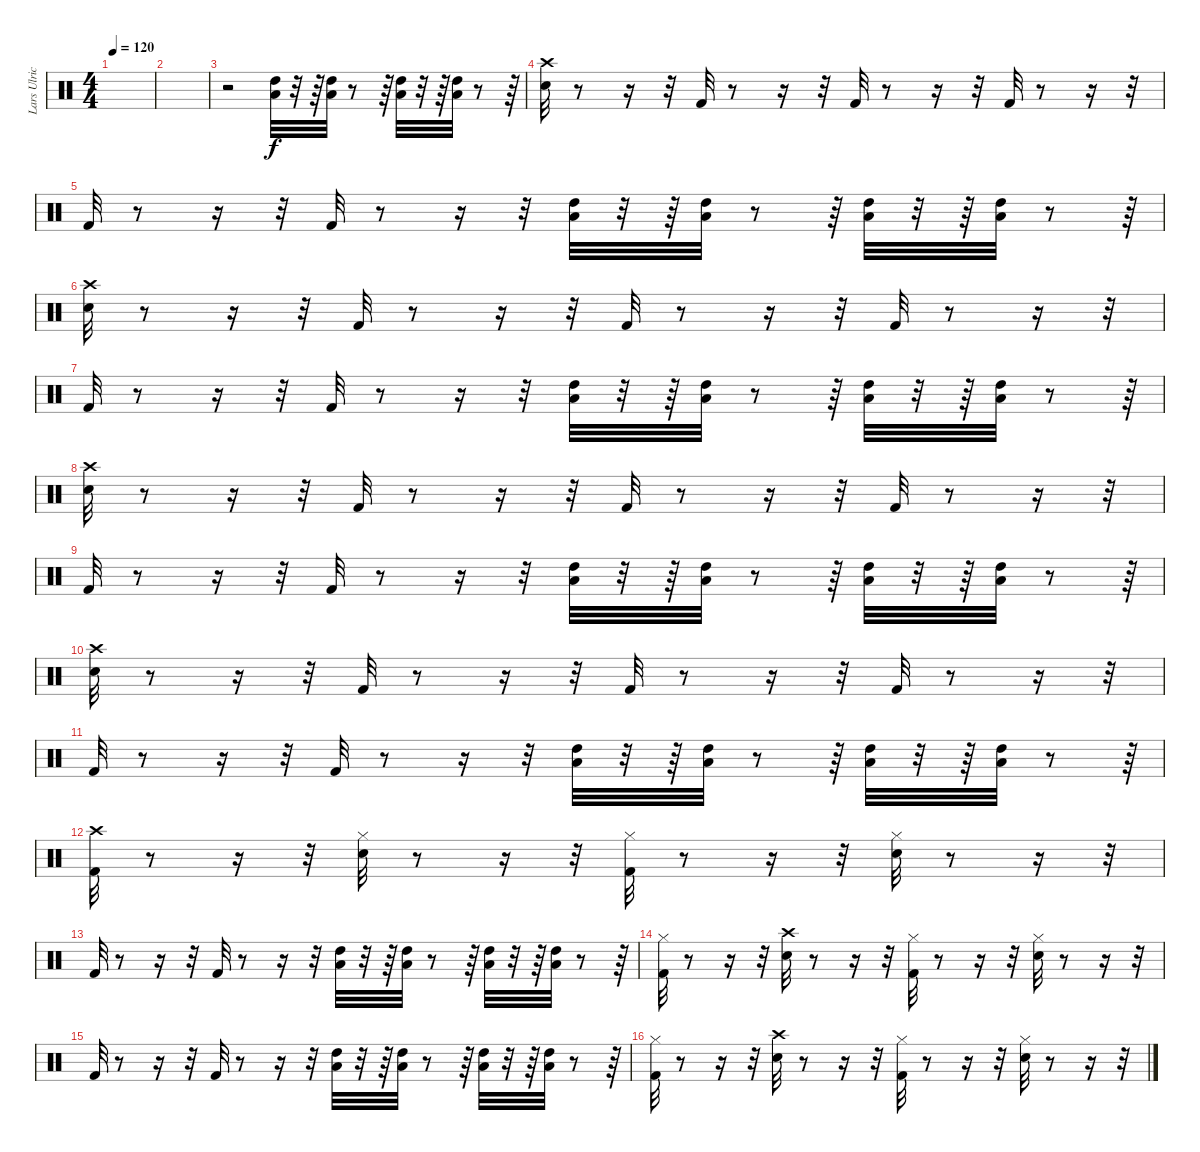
\track ("Lars Ulrich" "Lars Ulric") {instrument percussion}
\staff {score}
\articulation defaults
\ts (4 4)
\tempo 120
\clef neutral
\ks c
|
|
r.2 ("Low Tom (hit)" "High Tom (hit)").32 r.32 r.64 ("Low Tom (hit)" "High Tom (hit)").32 r.8 r.64 ("Low Tom (hit)" "High Tom (hit)").32 r.32 r.64 ("High Tom (hit)" "Low Tom (hit)").32 r.8 r.64 |
("Snare (hit) 2" "Crash high (hit)").32 r.8 r.16 r.32 "Kick (hit) 2".32 r.8 r.16 r.32 "Kick (hit) 2".32 r.8 r.16 r.32 "Kick (hit) 2".32 r.8 r.16 r.32 |
"Kick (hit) 2".32 r.8 r.16 r.32 "Kick (hit) 2".32 r.8 r.16 r.32 ("High Tom (hit)" "Low Tom (hit)").32 r.32 r.64 ("High Tom (hit)" "Low Tom (hit)").32 r.8 r.64 ("Low Tom (hit)" "High Tom (hit)").32 r.32 r.64 ("Low Tom (hit)" "High Tom (hit)").32 r.8 r.64 |
("Snare (hit) 2" "Crash high (hit)").32 r.8 r.16 r.32 "Kick (hit) 2".32 r.8 r.16 r.32 "Kick (hit) 2".32 r.8 r.16 r.32 "Kick (hit) 2".32 r.8 r.16 r.32 |
"Kick (hit) 2".32 r.8 r.16 r.32 "Kick (hit) 2".32 r.8 r.16 r.32 ("High Tom (hit)" "Low Tom (hit)").32 r.32 r.64 ("High Tom (hit)" "Low Tom (hit)").32 r.8 r.64 ("Low Tom (hit)" "High Tom (hit)").32 r.32 r.64 ("Low Tom (hit)" "High Tom (hit)").32 r.8 r.64 |
("Snare (hit) 2" "Crash high (hit)").32 r.8 r.16 r.32 "Kick (hit) 2".32 r.8 r.16 r.32 "Kick (hit) 2".32 r.8 r.16 r.32 "Kick (hit) 2".32 r.8 r.16 r.32 |
"Kick (hit) 2".32 r.8 r.16 r.32 "Kick (hit) 2".32 r.8 r.16 r.32 ("High Tom (hit)" "Low Tom (hit)").32 r.32 r.64 ("High Tom (hit)" "Low Tom (hit)").32 r.8 r.64 ("Low Tom (hit)" "High Tom (hit)").32 r.32 r.64 ("Low Tom (hit)" "High Tom (hit)").32 r.8 r.64 |
("Snare (hit) 2" "Crash high (hit)").32 r.8 r.16 r.32 "Kick (hit) 2".32 r.8 r.16 r.32 "Kick (hit) 2".32 r.8 r.16 r.32 "Kick (hit) 2".32 r.8 r.16 r.32 |
"Kick (hit) 2".32 r.8 r.16 r.32 "Kick (hit) 2".32 r.8 r.16 r.32 ("High Tom (hit)" "Low Tom (hit)").32 r.32 r.64 ("High Tom (hit)" "Low Tom (hit)").32 r.8 r.64 ("Low Tom (hit)" "High Tom (hit)").32 r.32 r.64 ("Low Tom (hit)" "High Tom (hit)").32 r.8 r.64 |
("Kick (hit) 2" "Crash high (hit)").32 r.8 r.16 r.32 ("Hi-Hat (closed)" "Snare (hit) 2").32 r.8 r.16 r.32 ("Hi-Hat (closed)" "Kick (hit) 2").32 r.8 r.16 r.32 ("Snare (hit) 2" "Hi-Hat (closed)").32 r.8 r.16 r.32 |
"Kick (hit) 2".32 r.8 r.16 r.32 "Kick (hit) 2".32 r.8 r.16 r.32 ("High Tom (hit)" "Low Tom (hit)").32 r.32 r.64 ("High Tom (hit)" "Low Tom (hit)").32 r.8 r.64 ("Low Tom (hit)" "High Tom (hit)").32 r.32 r.64 ("Low Tom (hit)" "High Tom (hit)").32 r.8 r.64 |
("Hi-Hat (closed)" "Kick (hit) 2").32 r.8 r.16 r.32 ("Snare (hit) 2" "Crash high (hit)").32 r.8 r.16 r.32 ("Kick (hit) 2" "Hi-Hat (closed)").32 r.8 r.16 r.32 ("Snare (hit) 2" "Hi-Hat (closed)").32 r.8 r.16 r.32 |
"Kick (hit) 2".32 r.8 r.16 r.32 "Kick (hit) 2".32 r.8 r.16 r.32 ("High Tom (hit)" "Low Tom (hit)").32 r.32 r.64 ("High Tom (hit)" "Low Tom (hit)").32 r.8 r.64 ("Low Tom (hit)" "High Tom (hit)").32 r.32 r.64 ("Low Tom (hit)" "High Tom (hit)").32 r.8 r.64 |
("Hi-Hat (closed)" "Kick (hit) 2").32 r.8 r.16 r.32 ("Snare (hit) 2" "Crash high (hit)").32 r.8 r.16 r.32 ("Kick (hit) 2" "Hi-Hat (closed)").32 r.8 r.16 r.32 ("Snare (hit) 2" "Hi-Hat (closed)").32 r.8 r.16 r.32
